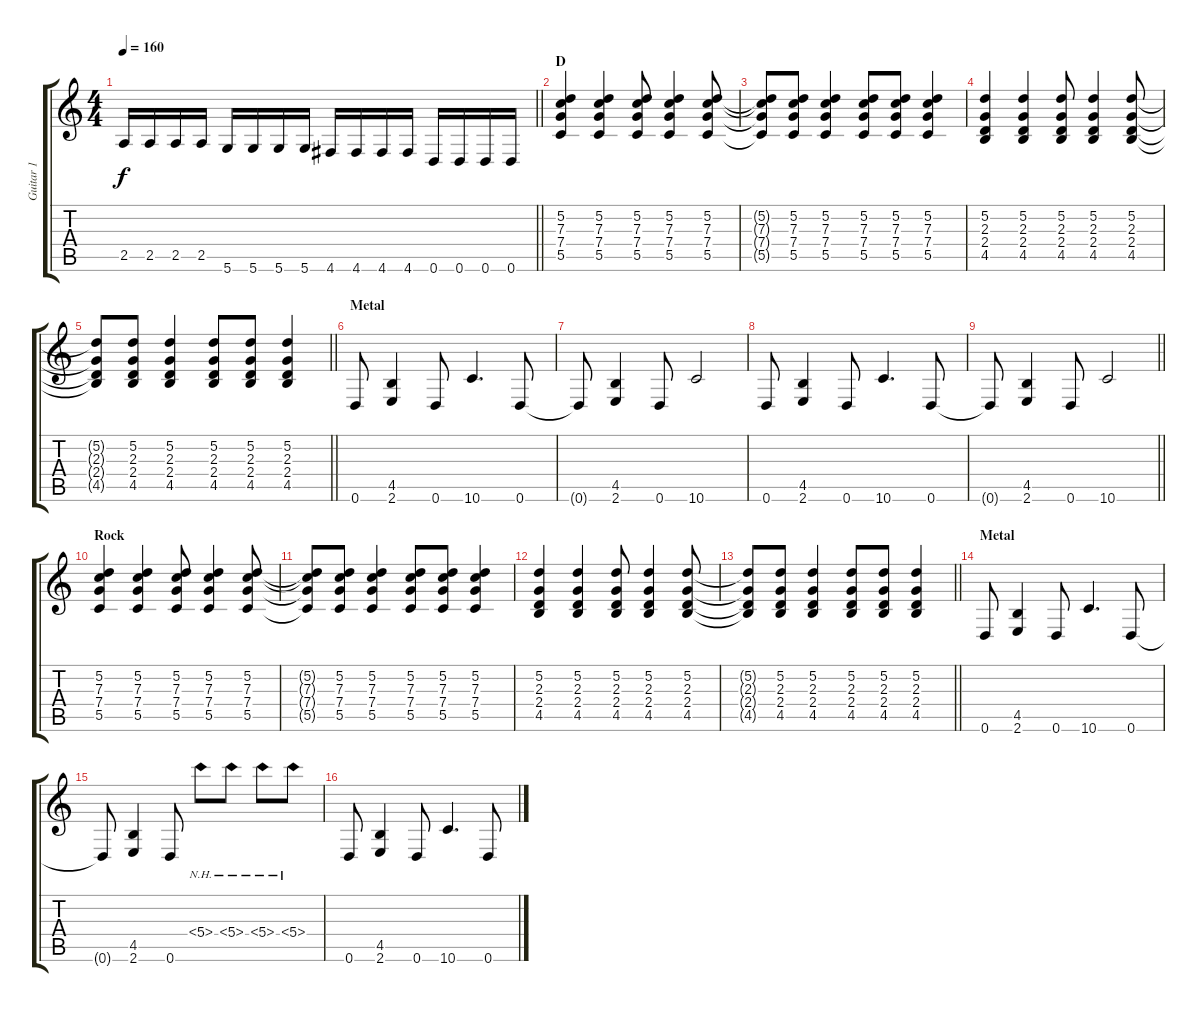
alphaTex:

\track ("Guitar 1" "Guitar 1") {instrument distortionguitar}
\staff {score tabs}
\tuning (D4 A3 F3 C3 G2 D2) {hide}
\ts (4 4)
\tempo 160
\clef g2
\barLineRight lightlight
\ks c
2.5.16{dy f} 2.5.16 2.5.16 2.5.16 5.6.16 5.6.16 5.6.16 5.6.16 4.6.16 4.6.16 4.6.16 4.6.16 0.6.16 0.6.16 0.6.16 0.6.16 |
\section ("" "D")
(5.2 7.3 7.4 5.5).4 (5.2 7.3 7.4 5.5).4 (5.2 7.3 7.4 5.5).8 (5.2 7.3 7.4 5.5).4 (5.2 7.3 7.4 5.5).8 |
(5.2{t} 7.3{t} 7.4{t} 5.5{t}).8 (5.2 7.3 7.4 5.5).8 (5.2 7.3 7.4 5.5).4 (5.2 7.3 7.4 5.5).8 (5.2 7.3 7.4 5.5).8 (5.2 7.3 7.4 5.5).4 |
(5.2 2.3 2.4 4.5).4 (5.2 2.3 2.4 4.5).4 (5.2 2.3 2.4 4.5).8 (5.2 2.3 2.4 4.5).4 (5.2 2.3 2.4 4.5).8 |
\barLineRight lightlight
(5.2{t} 2.3{t} 2.4{t} 4.5{t}).8 (5.2 2.3 2.4 4.5).8 (5.2 2.3 2.4 4.5).4 (5.2 2.3 2.4 4.5).8 (5.2 2.3 2.4 4.5).8 (5.2 2.3 2.4 4.5).4 |
\section ("" "Metal")
0.6.8 (4.5 2.6).4 0.6.8 10.6.4{d} 0.6.8 |
0.6{t}.8 (4.5 2.6).4 0.6.8 10.6.2 |
0.6.8 (4.5 2.6).4 0.6.8 10.6.4{d} 0.6.8 |
\barLineRight lightlight
0.6{t}.8 (4.5 2.6).4 0.6.8 10.6.2 |
\section ("" "Rock")
(5.2 7.3 7.4 5.5).4 (5.2 7.3 7.4 5.5).4 (5.2 7.3 7.4 5.5).8 (5.2 7.3 7.4 5.5).4 (5.2 7.3 7.4 5.5).8 |
(5.2{t} 7.3{t} 7.4{t} 5.5{t}).8 (5.2 7.3 7.4 5.5).8 (5.2 7.3 7.4 5.5).4 (5.2 7.3 7.4 5.5).8 (5.2 7.3 7.4 5.5).8 (5.2 7.3 7.4 5.5).4 |
(5.2 2.3 2.4 4.5).4 (5.2 2.3 2.4 4.5).4 (5.2 2.3 2.4 4.5).8 (5.2 2.3 2.4 4.5).4 (5.2 2.3 2.4 4.5).8 |
\barLineRight lightlight
(5.2{t} 2.3{t} 2.4{t} 4.5{t}).8 (5.2 2.3 2.4 4.5).8 (5.2 2.3 2.4 4.5).4 (5.2 2.3 2.4 4.5).8 (5.2 2.3 2.4 4.5).8 (5.2 2.3 2.4 4.5).4 |
\section ("" "Metal")
0.6.8 (4.5 2.6).4 0.6.8 10.6.4{d} 0.6.8 |
0.6{t}.8 (4.5 2.6).4 0.6.8 5.4{nh}.8 5.4{nh}.8 5.4{nh}.8 5.4{nh}.8 |
0.6.8 (4.5 2.6).4 0.6.8 10.6.4{d} 0.6.8
